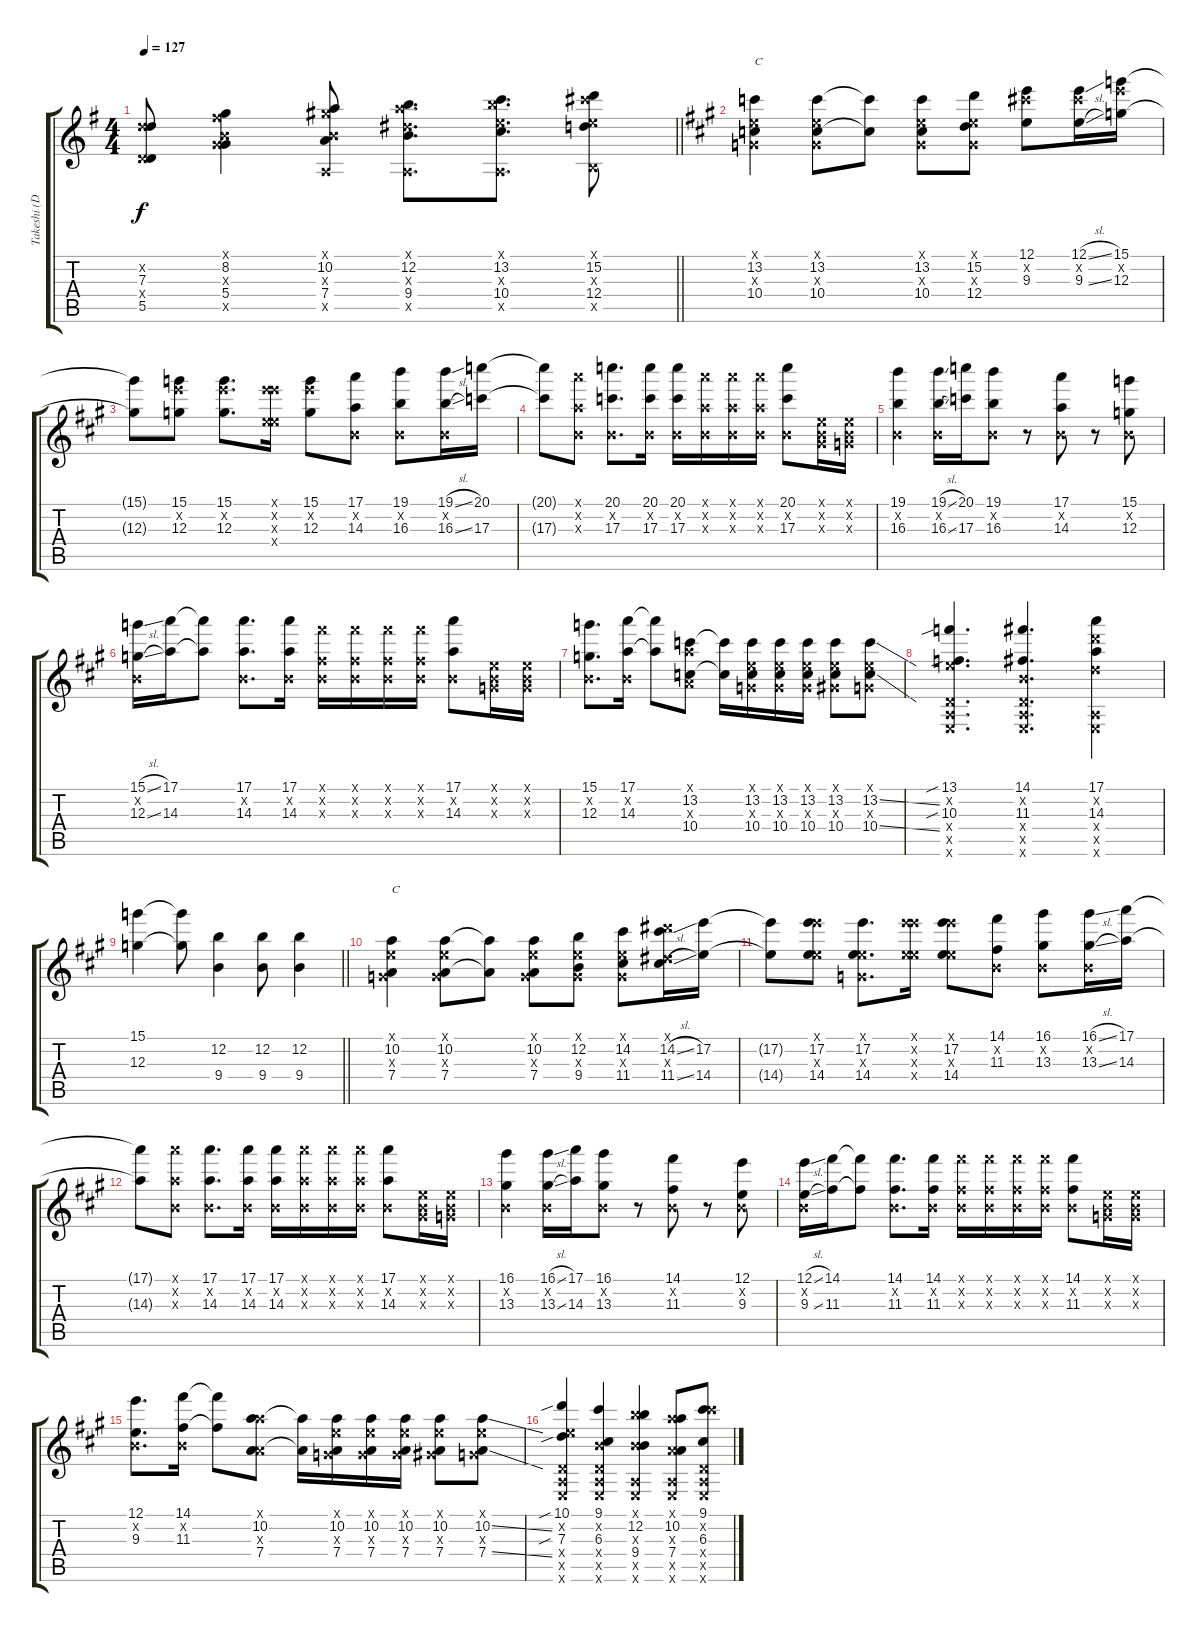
\track ("Takeshi (Depa) Miura" "Takeshi (D") {instrument acousticguitarsteel}
\staff {score tabs}
\tuning (E4 B3 G3 D3 A2 E2) {hide}
\ts (4 4)
\tempo 127
\clef g2
\barLineRight lightlight
\ks g
(3.2{x} 7.3 0.4{x} 5.5).8{dy f} (2.1{x} 8.2 4.3{x} 5.4 10.5{x}).4 (4.1{x} 10.2 4.3{x} 7.4 0.5{x}).8 (5.1{x} 12.2 8.3{x} 9.4 0.5{x}).8{d} (7.1{x} 13.2 9.3{x} 10.4 0.5{x}).8{d} (9.1{x} 15.2 9.3{x} 12.4 2.5{x}).8 |
\ks a
(0.1{x} 13.2 0.3{x} 10.4).4{txt "C" volume 16} (0.1{x} 13.2 0.3{x} 10.4).8 (13.2{t} 10.4{t}).8 (0.1{x} 13.2 0.3{x} 10.4).8 (0.1{x} 15.2 0.3{x} 12.4).8 (12.1 14.2{x} 9.3).8 (12.1{sl} 14.2{x} 9.3{sl}).16 (15.1 17.2{x} 12.3).16 |
(15.1{t} 12.3{t}).8 (15.1 17.2{x} 12.3).8 (15.1 17.2{x} 12.3).8{d} (12.1{x} 17.2{x} 9.3{x} 14.4{x}).16 (15.1 17.2{x} 12.3).8 (17.1 0.2{x} 14.3).8 (19.1 0.2{x} 16.3).8 (19.1{sl} 0.2{x} 16.3{sl}).16 (20.1 17.3).16 |
(20.1{t} 17.3{t}).8 (17.1{x} 0.2{x} 14.3{x}).8 (20.1 0.2{x} 17.3).8{d} (20.1 0.2{x} 17.3).16 (20.1 0.2{x} 17.3).16 (17.1{x} 0.2{x} 14.3{x}).16 (17.1{x} 0.2{x} 14.3{x}).16 (17.1{x} 0.2{x} 14.3{x}).16 (20.1 0.2{x} 17.3).8 (0.1{x} 0.2{x} 1.3{x}).16 (0.1{x} 0.2{x} 0.3{x}).16 |
(19.1 0.2{x} 16.3).4 (19.1{sl} 0.2{x} 16.3{sl}).16 (20.1 17.3).16 (19.1 0.2{x} 16.3).8 r.8 (17.1 0.2{x} 14.3).8 r.8 (15.1 0.2{x} 12.3).8 |
(15.1{sl} 0.2{x} 12.3{sl}).16 (17.1 14.3).16 (17.1{t} 14.3{t}).8 (17.1 0.2{x} 14.3).8{d} (17.1 0.2{x} 14.3).16 (14.1{x} 0.2{x} 11.3{x}).16 (14.1{x} 0.2{x} 11.3{x}).16 (14.1{x} 0.2{x} 11.3{x}).16 (14.1{x} 0.2{x} 11.3{x}).16 (17.1 0.2{x} 14.3).8 (0.1{x} 0.2{x} 0.3{x}).16 (0.1{x} 0.2{x} 0.3{x}).16 |
(15.1 0.2{x} 12.3).8{d} (17.1 0.2{x} 14.3).16 (17.1{t} 14.3{t}).8 (5.1{x} 13.2 2.3{x} 10.4).8 (13.2{t} 10.4{t}).16 (0.1{x} 13.2 0.3{x} 10.4).16 (0.1{x} 13.2 0.3{x} 10.4).16 (0.1{x} 13.2 0.3{x} 10.4).16 (0.1{x} 13.2 1.3{x} 10.4).8 (0.1{x} 13.2{ss} 0.3{x} 10.4{ss}).8 |
(13.1{sib} 5.2{x} 10.3{sib} 0.4{x} 0.5{x} 0.6{x}).4{d} (14.1 0.2{x} 11.3 0.4{x} 0.5{x} 0.6{x}).4{d} (17.1 15.2{x} 14.3 12.4{x} 0.5{x} 0.6{x}).4 |
\barLineRight lightlight
(15.1 12.3).4 (15.1{t} 12.3{t}).8 (12.2 9.4).4 (12.2 9.4).8 (12.2 9.4).4 |
(0.1{x} 10.2 0.3{x} 7.4).4{txt "C"} (0.1{x} 10.2 0.3{x} 7.4).8 (10.2{t} 7.4{t}).8 (0.1{x} 10.2 0.3{x} 7.4).8 (0.1{x} 12.2 0.3{x} 9.4).8 (0.1{x} 14.2 0.3{x} 11.4).8 (11.1{x} 14.2{sl} 8.3{x} 11.4{sl}).16 (17.2 14.4).16 |
(17.2{t} 14.4{t}).8 (12.1{x} 17.2 9.3{x} 14.4).8 (0.1{x} 17.2 0.3{x} 14.4).8{d} (12.1{x} 17.2{x} 9.3{x} 14.4{x}).16 (12.1{x} 17.2 9.3{x} 14.4).8 (14.1 0.2{x} 11.3).8 (16.1 0.2{x} 13.3).8 (16.1{sl} 0.2{x} 13.3{sl}).16 (17.1 14.3).16 |
(17.1{t} 14.3{t}).8 (17.1{x} 0.2{x} 14.3{x}).8 (17.1 0.2{x} 14.3).8{d} (17.1 0.2{x} 14.3).16 (17.1 0.2{x} 14.3).16 (17.1{x} 0.2{x} 14.3{x}).16 (17.1{x} 0.2{x} 14.3{x}).16 (17.1{x} 0.2{x} 14.3{x}).16 (17.1 0.2{x} 14.3).8 (0.1{x} 0.2{x} 1.3{x}).16 (0.1{x} 0.2{x} 0.3{x}).16 |
(16.1 0.2{x} 13.3).4 (16.1{sl} 0.2{x} 13.3{sl}).16 (17.1 14.3).16 (16.1 0.2{x} 13.3).8 r.8 (14.1 0.2{x} 11.3).8 r.8 (12.1 0.2{x} 9.3).8 |
(12.1{sl} 0.2{x} 9.3{sl}).16 (14.1 11.3).16 (14.1{t} 11.3{t}).8 (14.1 0.2{x} 11.3).8{d} (14.1 0.2{x} 11.3).16 (14.1{x} 0.2{x} 11.3{x}).16 (14.1{x} 0.2{x} 11.3{x}).16 (14.1{x} 0.2{x} 11.3{x}).16 (14.1{x} 0.2{x} 11.3{x}).16 (14.1 0.2{x} 11.3).8 (0.1{x} 0.2{x} 0.3{x}).16 (0.1{x} 0.2{x} 0.3{x}).16 |
(12.1 0.2{x} 9.3).8{d} (14.1 0.2{x} 11.3).16 (14.1{t} 11.3{t}).8 (5.1{x} 10.2 2.3{x} 7.4).8 (10.2{t} 7.4{t}).16 (0.1{x} 10.2 0.3{x} 7.4).16 (0.1{x} 10.2 0.3{x} 7.4).16 (0.1{x} 10.2 0.3{x} 7.4).16 (0.1{x} 10.2 1.3{x} 7.4).8 (0.1{x} 10.2{ss} 0.3{x} 7.4{ss}).8 |
(10.1{sib} 5.2{x} 7.3{sib} 0.4{x} 0.5{x} 0.6{x}).4 (9.1 0.2{x} 6.3 0.4{x} 0.5{x} 0.6{x}).4 (7.1{x} 12.2 4.3{x} 9.4 0.5{x} 0.6{x}).4 (5.1{x} 10.2 2.3{x} 7.4 0.5{x} 0.6{x}).8 (9.1 14.2{x} 6.3 0.4{x} 0.5{x} 0.6{x}).8
